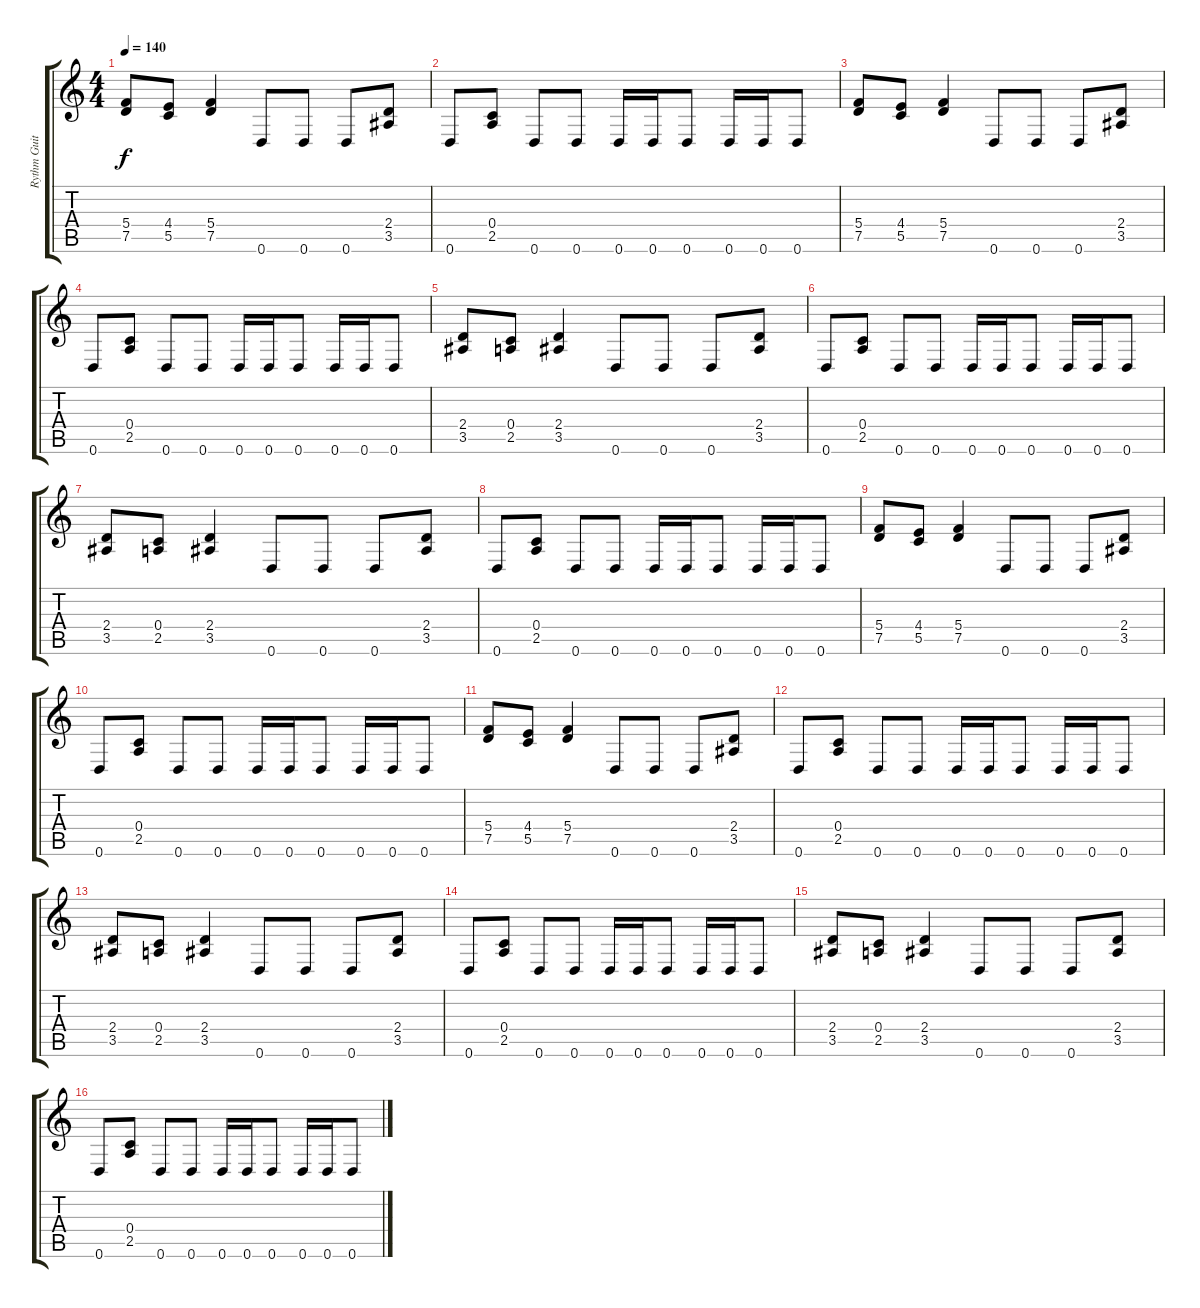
\track ("Rythm Guitar" "Rythm Guit") {instrument distortionguitar}
\staff {score tabs}
\tuning (D4 A3 F3 C3 G2 D2) {hide}
\ts (4 4)
\tempo 140
\clef g2
\ks c
(5.4 7.5).8{dy f} (4.4 5.5).8 (5.4 7.5).4 0.6.8 0.6.8 0.6.8 (2.4 3.5).8 |
0.6.8 (0.4 2.5).8 0.6.8 0.6.8 0.6.16 0.6.16 0.6.8 0.6.16 0.6.16 0.6.8 |
(5.4 7.5).8 (4.4 5.5).8 (5.4 7.5).4 0.6.8 0.6.8 0.6.8 (2.4 3.5).8 |
0.6.8 (0.4 2.5).8 0.6.8 0.6.8 0.6.16 0.6.16 0.6.8 0.6.16 0.6.16 0.6.8 |
(2.4 3.5).8 (0.4 2.5).8 (2.4 3.5).4 0.6.8 0.6.8 0.6.8 (2.4 3.5).8 |
0.6.8 (0.4 2.5).8 0.6.8 0.6.8 0.6.16 0.6.16 0.6.8 0.6.16 0.6.16 0.6.8 |
(2.4 3.5).8 (0.4 2.5).8 (2.4 3.5).4 0.6.8 0.6.8 0.6.8 (2.4 3.5).8 |
0.6.8 (0.4 2.5).8 0.6.8 0.6.8 0.6.16 0.6.16 0.6.8 0.6.16 0.6.16 0.6.8 |
(5.4 7.5).8 (4.4 5.5).8 (5.4 7.5).4 0.6.8 0.6.8 0.6.8 (2.4 3.5).8 |
0.6.8 (0.4 2.5).8 0.6.8 0.6.8 0.6.16 0.6.16 0.6.8 0.6.16 0.6.16 0.6.8 |
(5.4 7.5).8 (4.4 5.5).8 (5.4 7.5).4 0.6.8 0.6.8 0.6.8 (2.4 3.5).8 |
0.6.8 (0.4 2.5).8 0.6.8 0.6.8 0.6.16 0.6.16 0.6.8 0.6.16 0.6.16 0.6.8 |
(2.4 3.5).8 (0.4 2.5).8 (2.4 3.5).4 0.6.8 0.6.8 0.6.8 (2.4 3.5).8 |
0.6.8 (0.4 2.5).8 0.6.8 0.6.8 0.6.16 0.6.16 0.6.8 0.6.16 0.6.16 0.6.8 |
(2.4 3.5).8 (0.4 2.5).8 (2.4 3.5).4 0.6.8 0.6.8 0.6.8 (2.4 3.5).8 |
0.6.8 (0.4 2.5).8 0.6.8 0.6.8 0.6.16 0.6.16 0.6.8 0.6.16 0.6.16 0.6.8
